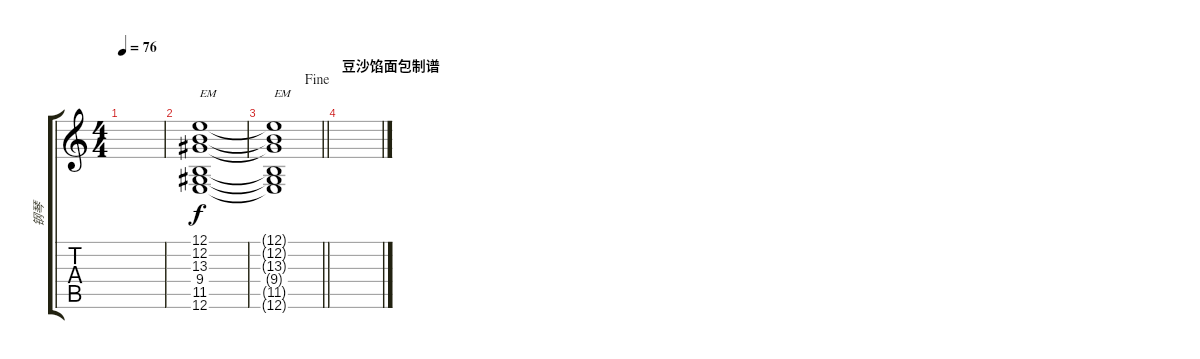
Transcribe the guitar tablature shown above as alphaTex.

\track ("钢琴" "钢琴") {instrument acousticgrandpiano}
\staff {score tabs}
\tuning (E4 B3 G3 D3 A2 E2) {hide}
\ts (4 4)
\tempo 76
\clef g2
\ks c
|
(12.1 12.2 13.3 9.4 11.5 12.6).1{txt "EM" dy f} |
\jump fine
\barLineRight lightlight
(12.1{t} 12.2{t} 13.3{t} 9.4{t} 11.5{t} 12.6{t}).1{txt "EM"} |
\section ("" "豆沙馅面包制谱")
